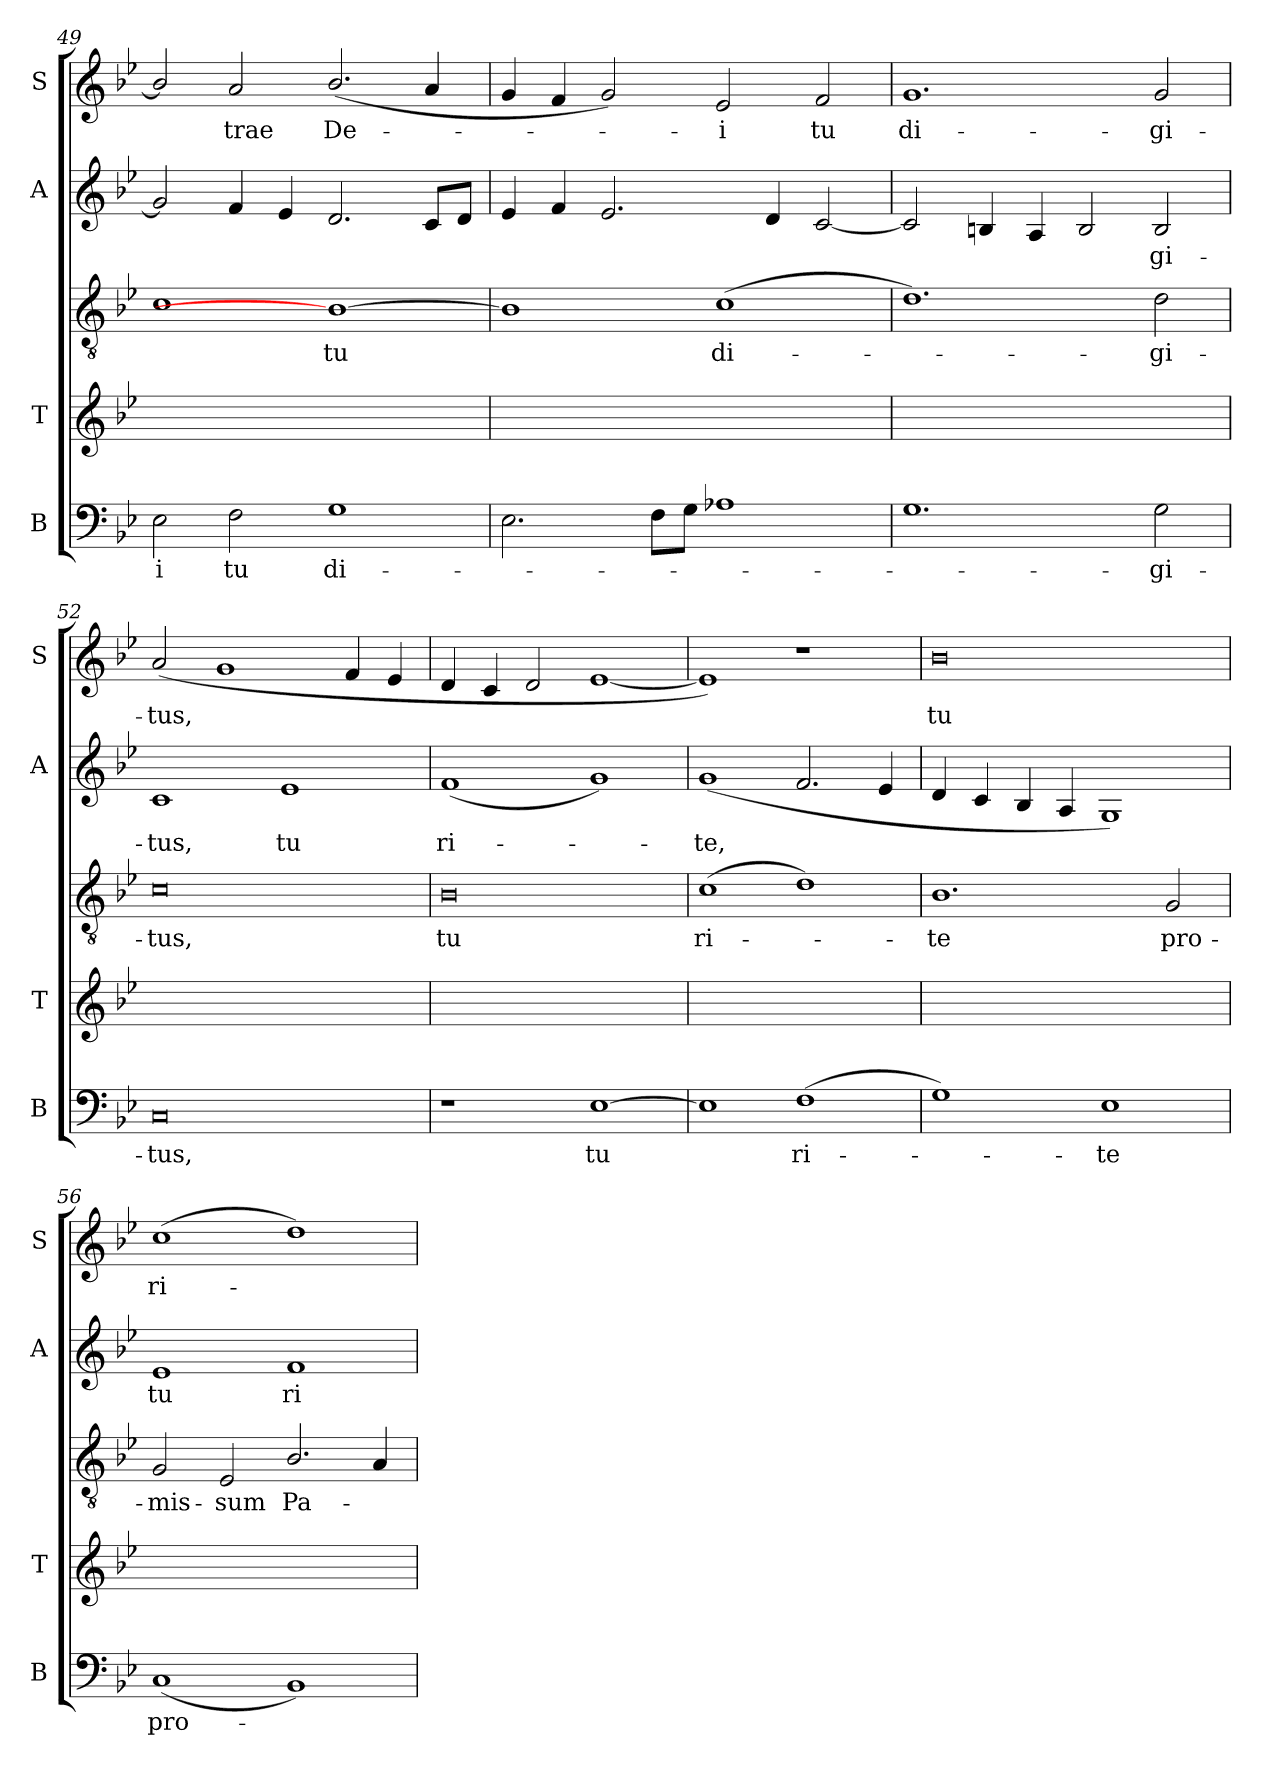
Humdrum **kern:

**kern	**text	**kern	**kern	**text	**kern	**text	**kern	**text
*part4	*part4	*part3	*part3	*part3	*part2	*part2	*part1	*part1
*staff5	*staff5	*staff4	*staff3	*staff3	*staff2	*staff2	*staff1	*staff1
*I"B	*	*I"T	*	*	*I"A	*	*I"S	*
*I'B	*	*I'T	*	*	*I'A	*	*I'S	*
*clefF4	*	*clefG2	*clefGv2	*	*clefG2	*	*clefG2	*
*k[b-e-]	*	*k[b-e-]	*k[b-e-]	*	*k[b-e-]	*	*k[b-e-]	*
*B-:	*	*B-:	*B-:	*	*B-:	*	*B-:	*
=49	=49	=49	=49	=49	=49	=49	=49	=49
!	!LO:LY:b	!	!	!	!	!	!	!
2E-\	i	0ryy	1c	.	2g/]	.	2b-/]	.
!	!LO:LY:b	!	!	!	!	!	!	!LO:LY:b
2F\	tu	.	.	.	4f/	.	2a/	trae
.	.	.	.	.	4e-/	.	.	.
!	!LO:LY:b	!	!	!LO:LY:b	!	!	!	!LO:LY:b
1G	di-	.	1B-_	tu	2.d/	.	(<2.b-/	De-
.	.	.	.	.	8c/L	.	4a/	.
.	.	.	.	.	8d/J	.	.	.
!!LO:LB:g=z
=50	=50	=50	=50	=50	=50	=50	=50	=50
2.E-\	.	0ryy	1B-]	.	4e-/	.	4g/	.
.	.	.	.	.	4f/	.	4f/	.
.	.	.	.	.	2.e-/	.	2g/)	.
8F\L	.	.	.	.	.	.	.	.
8G\J	.	.	.	.	.	.	.	.
!	!	!	!	!LO:LY:b	!	!	!	!LO:LY:b
1A-X	.	.	(>1c	di-	.	.	2e-/	i
.	.	.	.	.	4d/	.	.	.
!	!	!	!	!	!	!	!	!LO:LY:b
.	.	.	.	.	[2c/	.	2f/	tu
=51	=51	=51	=51	=51	=51	=51	=51	=51
!	!	!	!	!	!	!	!	!LO:LY:b
1.G	.	0ryy	1.d)	.	2c/]	.	1.g	di-
.	.	.	.	.	4Bn/	.	.	.
.	.	.	.	.	4A/	.	.	.
.	.	.	.	.	2B/	.	.	.
!	!LO:LY:b	!	!	!LO:LY:b	!	!LO:LY:b	!	!LO:LY:b
2G\	gi-	.	2d\	gi-	2B/	gi-	2g/	-gi-
=52	=52	=52	=52	=52	=52	=52	=52	=52
!	!LO:LY:b	!	!	!LO:LY:b	!	!LO:LY:b	!	!LO:LY:b
0C	-tus,	0ryy	0c	-tus,	1c	-tus,	(<2a/	-tus,
.	.	.	.	.	.	.	1g	.
!	!	!	!	!	!	!LO:LY:b	!	!
.	.	.	.	.	1e-	tu	.	.
.	.	.	.	.	.	.	4f/	.
.	.	.	.	.	.	.	4e-/	.
=53	=53	=53	=53	=53	=53	=53	=53	=53
!	!	!	!	!LO:LY:b	!	!LO:LY:b	!	!
1r	.	0ryy	0B-	tu	(<1f	ri-	4d/	.
.	.	.	.	.	.	.	4c/	.
.	.	.	.	.	.	.	2d/	.
!	!LO:LY:b	!	!	!	!	!	!	!
[1E-	tu	.	.	.	1g)	.	[1e-	.
=54	=54	=54	=54	=54	=54	=54	=54	=54
!	!	!	!	!LO:LY:b	!	!LO:LY:b	!	!
1E-]	.	0ryy	(>1c	ri-	(<1g	te,	1e-])	.
!	!LO:LY:b	!	!	!	!	!	!	!
(>1F	ri-	.	1d)	.	2.f/	.	1r	.
.	.	.	.	.	4e-/	.	.	.
!!LO:PB:g=z
=55	=55	=55	=55	=55	=55	=55	=55	=55
!	!	!	!	!LO:LY:b	!	!	!	!LO:LY:b
1G)	.	0ryy	1.B-	te	4d/	.	0b-	tu
.	.	.	.	.	4c/	.	.	.
.	.	.	.	.	4B-/	.	.	.
.	.	.	.	.	4A/	.	.	.
!	!LO:LY:b	!	!	!	!	!	!	!
1E-	te	.	.	.	1G)	.	.	.
!	!	!	!	!LO:LY:b	!	!	!	!
.	.	.	2G/	pro-	.	.	.	.
=56	=56	=56	=56	=56	=56	=56	=56	=56
!	!LO:LY:b	!	!	!LO:LY:b	!	!LO:LY:b	!	!LO:LY:b
(<1C	pro-	0ryy	2G/	-mis-	1e-	tu	(>1cc	ri-
!	!	!	!	!LO:LY:b	!	!	!	!
.	.	.	2E-/	-sum	.	.	.	.
!	!	!	!	!LO:LY:b	!	!LO:LY:b	!	!
1BB-)	.	.	2.B-/	Pa-	1f	ri-	1dd)	.
.	.	.	4A/	.	.	.	.	.
=	=	=	=	=	=	=	=	=
*-	*-	*-	*-	*-	*-	*-	*-	*-
